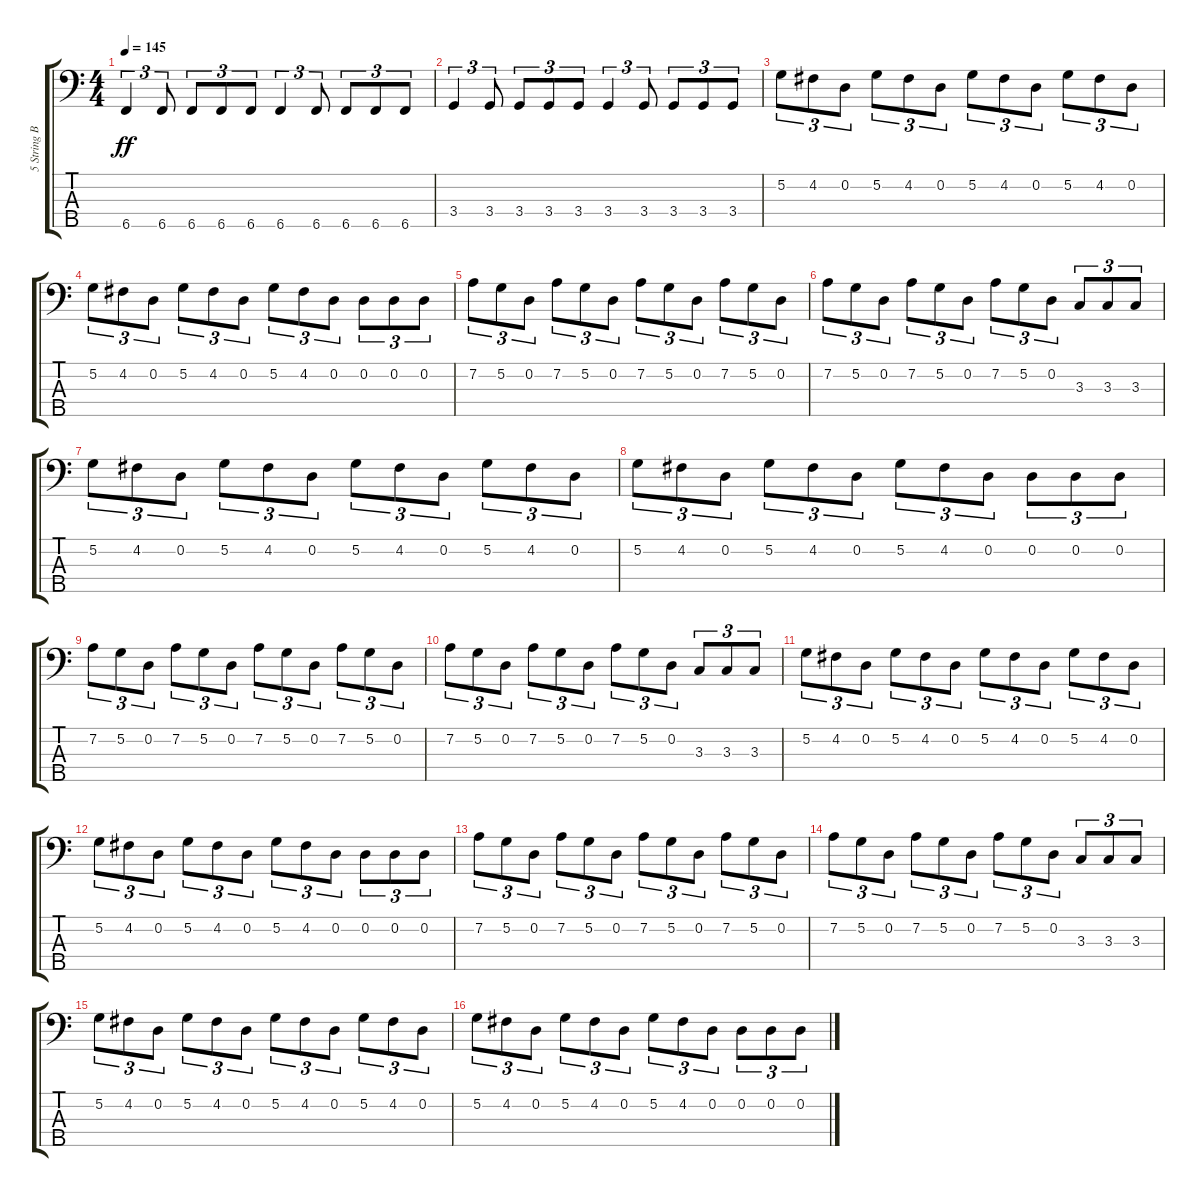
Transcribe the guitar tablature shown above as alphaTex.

\track ("5 String Bass" "5 String B") {instrument electricbassfinger}
\staff {score tabs}
\tuning (G2 D2 A1 E1 B0) {hide}
\ts (4 4)
\tempo 145
\clef f4
\ks c
6.5.4{tu (3 2) dy ff} 6.5.8{tu (3 2)} 6.5.8{tu (3 2)} 6.5.8{tu (3 2)} 6.5.8{tu (3 2)} 6.5.4{tu (3 2)} 6.5.8{tu (3 2)} 6.5.8{tu (3 2)} 6.5.8{tu (3 2)} 6.5.8{tu (3 2)} |
3.4.4{tu (3 2)} 3.4.8{tu (3 2)} 3.4.8{tu (3 2)} 3.4.8{tu (3 2)} 3.4.8{tu (3 2)} 3.4.4{tu (3 2)} 3.4.8{tu (3 2)} 3.4.8{tu (3 2)} 3.4.8{tu (3 2)} 3.4.8{tu (3 2)} |
5.2.8{tu (3 2)} 4.2.8{tu (3 2)} 0.2.8{tu (3 2)} 5.2.8{tu (3 2)} 4.2.8{tu (3 2)} 0.2.8{tu (3 2)} 5.2.8{tu (3 2)} 4.2.8{tu (3 2)} 0.2.8{tu (3 2)} 5.2.8{tu (3 2)} 4.2.8{tu (3 2)} 0.2.8{tu (3 2)} |
5.2.8{tu (3 2)} 4.2.8{tu (3 2)} 0.2.8{tu (3 2)} 5.2.8{tu (3 2)} 4.2.8{tu (3 2)} 0.2.8{tu (3 2)} 5.2.8{tu (3 2)} 4.2.8{tu (3 2)} 0.2.8{tu (3 2)} 0.2.8{tu (3 2)} 0.2.8{tu (3 2)} 0.2.8{tu (3 2)} |
7.2.8{tu (3 2)} 5.2.8{tu (3 2)} 0.2.8{tu (3 2)} 7.2.8{tu (3 2)} 5.2.8{tu (3 2)} 0.2.8{tu (3 2)} 7.2.8{tu (3 2)} 5.2.8{tu (3 2)} 0.2.8{tu (3 2)} 7.2.8{tu (3 2)} 5.2.8{tu (3 2)} 0.2.8{tu (3 2)} |
7.2.8{tu (3 2)} 5.2.8{tu (3 2)} 0.2.8{tu (3 2)} 7.2.8{tu (3 2)} 5.2.8{tu (3 2)} 0.2.8{tu (3 2)} 7.2.8{tu (3 2)} 5.2.8{tu (3 2)} 0.2.8{tu (3 2)} 3.3.8{tu (3 2)} 3.3.8{tu (3 2)} 3.3.8{tu (3 2)} |
5.2.8{tu (3 2)} 4.2.8{tu (3 2)} 0.2.8{tu (3 2)} 5.2.8{tu (3 2)} 4.2.8{tu (3 2)} 0.2.8{tu (3 2)} 5.2.8{tu (3 2)} 4.2.8{tu (3 2)} 0.2.8{tu (3 2)} 5.2.8{tu (3 2)} 4.2.8{tu (3 2)} 0.2.8{tu (3 2)} |
5.2.8{tu (3 2)} 4.2.8{tu (3 2)} 0.2.8{tu (3 2)} 5.2.8{tu (3 2)} 4.2.8{tu (3 2)} 0.2.8{tu (3 2)} 5.2.8{tu (3 2)} 4.2.8{tu (3 2)} 0.2.8{tu (3 2)} 0.2.8{tu (3 2)} 0.2.8{tu (3 2)} 0.2.8{tu (3 2)} |
7.2.8{tu (3 2)} 5.2.8{tu (3 2)} 0.2.8{tu (3 2)} 7.2.8{tu (3 2)} 5.2.8{tu (3 2)} 0.2.8{tu (3 2)} 7.2.8{tu (3 2)} 5.2.8{tu (3 2)} 0.2.8{tu (3 2)} 7.2.8{tu (3 2)} 5.2.8{tu (3 2)} 0.2.8{tu (3 2)} |
7.2.8{tu (3 2)} 5.2.8{tu (3 2)} 0.2.8{tu (3 2)} 7.2.8{tu (3 2)} 5.2.8{tu (3 2)} 0.2.8{tu (3 2)} 7.2.8{tu (3 2)} 5.2.8{tu (3 2)} 0.2.8{tu (3 2)} 3.3.8{tu (3 2)} 3.3.8{tu (3 2)} 3.3.8{tu (3 2)} |
5.2.8{tu (3 2)} 4.2.8{tu (3 2)} 0.2.8{tu (3 2)} 5.2.8{tu (3 2)} 4.2.8{tu (3 2)} 0.2.8{tu (3 2)} 5.2.8{tu (3 2)} 4.2.8{tu (3 2)} 0.2.8{tu (3 2)} 5.2.8{tu (3 2)} 4.2.8{tu (3 2)} 0.2.8{tu (3 2)} |
5.2.8{tu (3 2)} 4.2.8{tu (3 2)} 0.2.8{tu (3 2)} 5.2.8{tu (3 2)} 4.2.8{tu (3 2)} 0.2.8{tu (3 2)} 5.2.8{tu (3 2)} 4.2.8{tu (3 2)} 0.2.8{tu (3 2)} 0.2.8{tu (3 2)} 0.2.8{tu (3 2)} 0.2.8{tu (3 2)} |
7.2.8{tu (3 2)} 5.2.8{tu (3 2)} 0.2.8{tu (3 2)} 7.2.8{tu (3 2)} 5.2.8{tu (3 2)} 0.2.8{tu (3 2)} 7.2.8{tu (3 2)} 5.2.8{tu (3 2)} 0.2.8{tu (3 2)} 7.2.8{tu (3 2)} 5.2.8{tu (3 2)} 0.2.8{tu (3 2)} |
7.2.8{tu (3 2)} 5.2.8{tu (3 2)} 0.2.8{tu (3 2)} 7.2.8{tu (3 2)} 5.2.8{tu (3 2)} 0.2.8{tu (3 2)} 7.2.8{tu (3 2)} 5.2.8{tu (3 2)} 0.2.8{tu (3 2)} 3.3.8{tu (3 2)} 3.3.8{tu (3 2)} 3.3.8{tu (3 2)} |
5.2.8{tu (3 2)} 4.2.8{tu (3 2)} 0.2.8{tu (3 2)} 5.2.8{tu (3 2)} 4.2.8{tu (3 2)} 0.2.8{tu (3 2)} 5.2.8{tu (3 2)} 4.2.8{tu (3 2)} 0.2.8{tu (3 2)} 5.2.8{tu (3 2)} 4.2.8{tu (3 2)} 0.2.8{tu (3 2)} |
5.2.8{tu (3 2)} 4.2.8{tu (3 2)} 0.2.8{tu (3 2)} 5.2.8{tu (3 2)} 4.2.8{tu (3 2)} 0.2.8{tu (3 2)} 5.2.8{tu (3 2)} 4.2.8{tu (3 2)} 0.2.8{tu (3 2)} 0.2.8{tu (3 2)} 0.2.8{tu (3 2)} 0.2.8{tu (3 2)}
